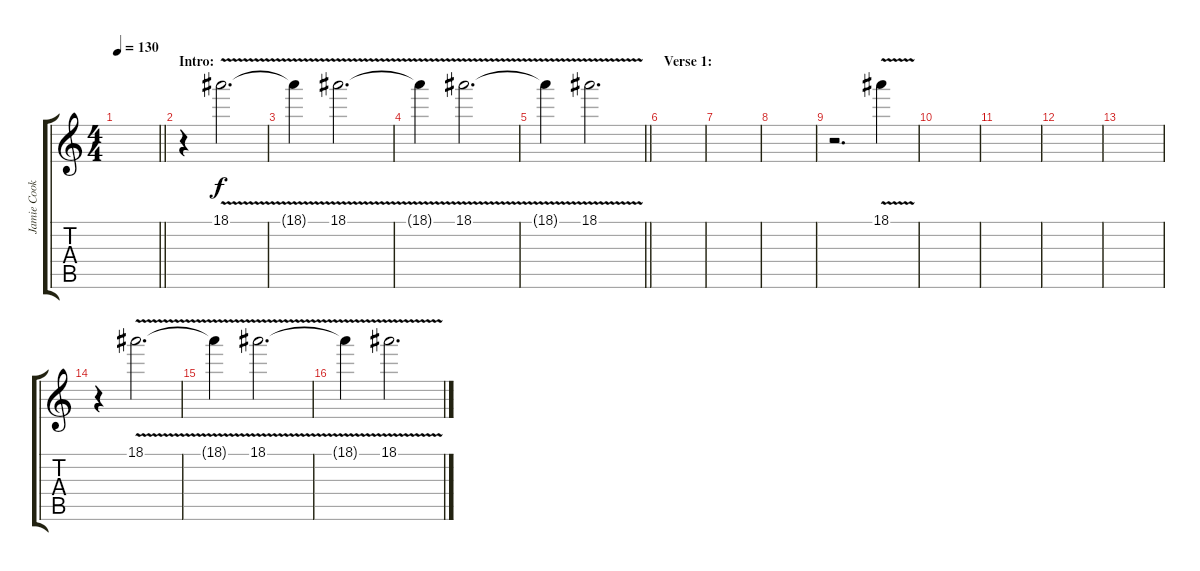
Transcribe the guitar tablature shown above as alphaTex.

\track ("Jamie Cook (Lead Guitar)" "Jamie Cook") {instrument electricguitarclean}
\staff {score tabs}
\tuning (E4 B3 G3 D3 A2 E2) {hide}
\ts (4 4)
\tempo 130
\clef g2
\barLineRight lightlight
\ks c
|
\section ("" "Intro:")
r.4 18.1{v}.2{d} |
18.1{t}.4 18.1{v}.2{d} |
18.1{t}.4 18.1{v}.2{d} |
\barLineRight lightlight
18.1{t}.4 18.1{v}.2{d} |
\section ("" "Verse 1:")
|
|
|
r.2{d} 18.1{v}.4 |
|
|
|
|
r.4 18.1{v}.2{d} |
18.1{t}.4 18.1{v}.2{d} |
18.1{t}.4 18.1{v}.2{d}
